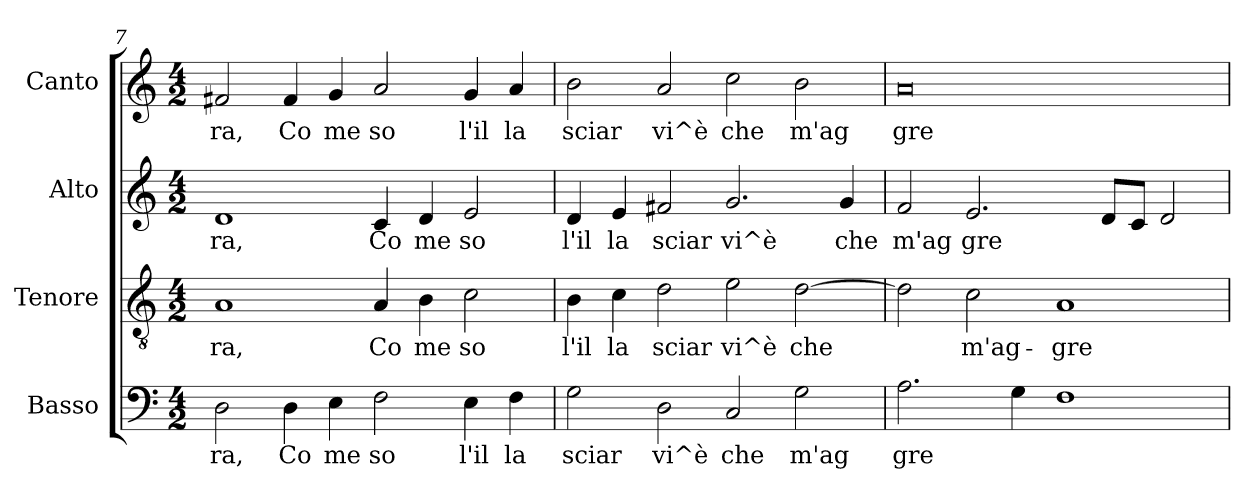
**kern	**text	**kern	**text	**kern	**text	**kern	**text
*part4	*part4	*part3	*part3	*part2	*part2	*part1	*part1
*staff4	*staff4	*staff3	*staff3	*staff2	*staff2	*staff1	*staff1
*I"Basso	*	*I"Tenore	*	*I"Alto	*	*I"Canto	*
*clefF4	*	*clefGv2	*	*clefG2	*	*clefG2	*
*M4/2	*	*M4/2	*	*M4/2	*	*M4/2	*
=7	=7	=7	=7	=7	=7	=7	=7
!	!LO:LY:b:cj	!	!LO:LY:b:cj	!	!LO:LY:b:cj	!	!LO:LY:b:cj
2D\	ra,	1A	ra,	1d	ra,	2f#X/	ra,
!	!LO:LY:b:cj	!	!	!	!	!	!LO:LY:b:cj
4D\	Co	.	.	.	.	4f#/	Co
!	!LO:LY:b:cj	!	!	!	!	!	!LO:LY:b:cj
4E\	me	.	.	.	.	4g/	me
!	!LO:LY:b:cj	!	!LO:LY:b:cj	!	!LO:LY:b:cj	!	!LO:LY:b:cj
2F\	so	4A/	Co	4c/	Co	2a/	so
!	!	!	!LO:LY:b:cj	!	!LO:LY:b:cj	!	!
.	.	4B\	me	4d/	me	.	.
!	!LO:LY:b:cj	!	!LO:LY:b:cj	!	!LO:LY:b:cj	!	!LO:LY:b:cj
4E\	l'il	2c\	so	2e/	so	4g/	l'il
!	!LO:LY:b:cj	!	!	!	!	!	!LO:LY:b:cj
4F\	la	.	.	.	.	4a/	la
=8	=8	=8	=8	=8	=8	=8	=8
!	!LO:LY:b:cj	!	!LO:LY:b:cj	!	!LO:LY:b:cj	!	!LO:LY:b:cj
2G\	sciar	4B\	l'il	4d/	l'il	2b\	sciar
!	!	!	!LO:LY:b:cj	!	!LO:LY:b:cj	!	!
.	.	4c\	la	4e/	la	.	.
!	!LO:LY:b:cj	!	!LO:LY:b:cj	!	!LO:LY:b:cj	!	!LO:LY:b:cj
2D\	vi^è	2d\	sciar	2f#X/	sciar	2a/	vi^è
!	!LO:LY:b:cj	!	!LO:LY:b:cj	!	!LO:LY:b:cj	!	!LO:LY:b:cj
2C/	che	2e\	vi^è	2.g/	vi^è	2cc\	che
!	!LO:LY:b:cj	!	!LO:LY:b:cj	!	!	!	!LO:LY:b:cj
2G\	m'ag	[<2d\	che	.	.	2b\	m'ag
!	!	!	!	!	!LO:LY:b:cj	!	!
.	.	.	.	4g/	che	.	.
!!LO:PB:g=z
=9	=9	=9	=9	=9	=9	=9	=9
!	!LO:LY:b:cj	!	!LO:LY:b:cj	!	!LO:LY:b:cj	!	!LO:LY:b:cj
2.A\	gre-	2d\]	.	2f/	m'ag	0a	gre-
!	!	!	!LO:LY:b:cj	!	!LO:LY:b:cj	!	!
.	.	2c\	m'ag-	2.e/	gre	.	.
!	!LO:LY:b:cj	!	!	!	!	!	!
4G\	--	.	.	.	.	.	.
!	!LO:LY:b:cj	!	!LO:LY:b:cj	!	!	!	!
1F	--	1A	-gre-	.	.	.	.
!	!	!	!	!	!LO:LY:b:cj	!	!
.	.	.	.	8d/L	.	.	.
!	!	!	!	!	!LO:LY:b:cj	!	!
.	.	.	.	8c/J	.	.	.
!	!	!	!	!	!LO:LY:b:cj	!	!
.	.	.	.	2d/	.	.	.
=	=	=	=	=	=	=	=
*-	*-	*-	*-	*-	*-	*-	*-
